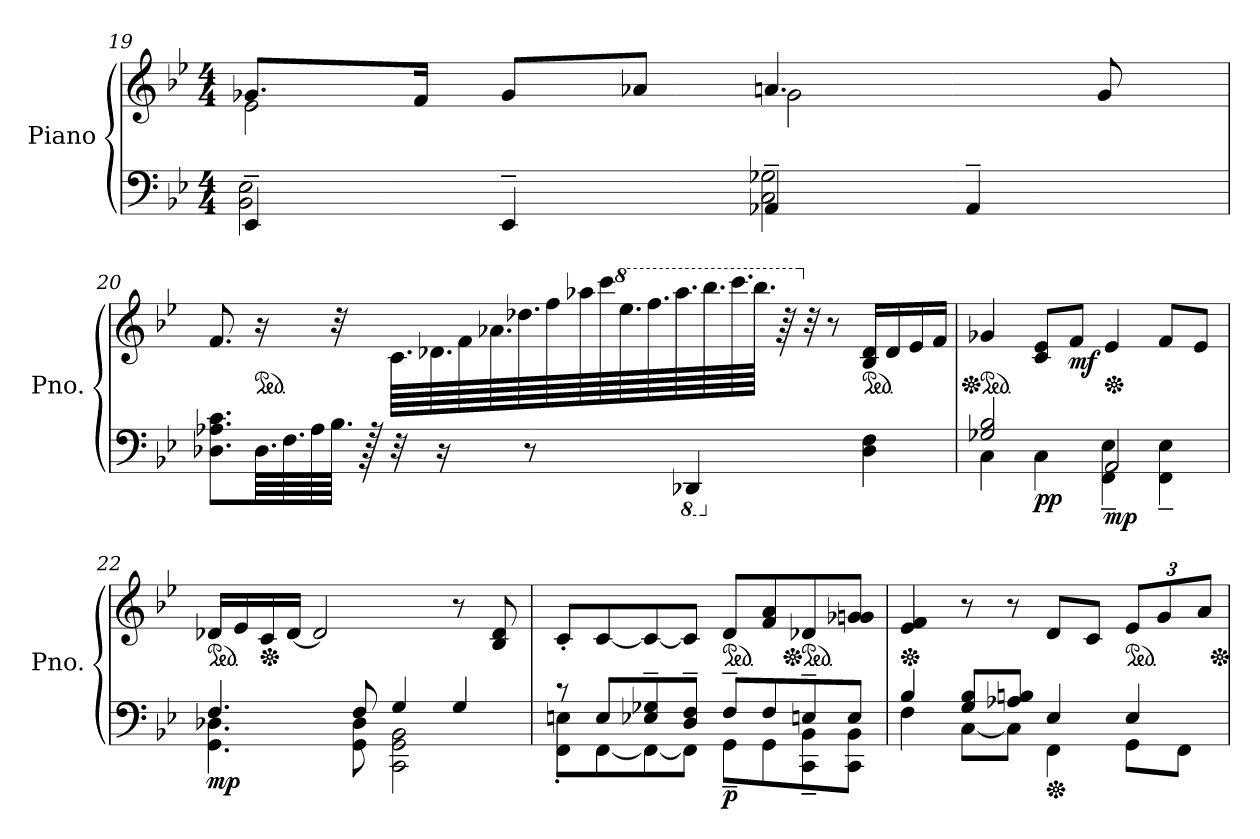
**kern	**kern	**dynam
*part1	*part1	*part1
*staff2	*staff1	*staff1/2
*I"Piano	*	*
*I'Pno.	*	*
*clefF4	*clefG2	*
*k[b-e-]	*k[b-e-]	*
*M4/4	*M4/4	*
=19	=19	=19
*^	*^	*
4EE-~/	2BB-\ 2E-\	8.g-X/L	2e-\	.
.	.	16f/Jk	.	.
4EE-~/	.	8g-/L	.	.
.	.	8a-X/J	.	.
4AA-X~/	2C\ 2G-X\	4.an/	2g-\	.
4AA-~/	.	.	.	.
.	.	8g-/	.	.
*v	*v	*	*	*
*	*v	*v	*
!!LO:LB:g=z
=20	=20	=20
8.D-X\ 8.A-X\ 8.c\L	8.f/	.
*	*ped	*
64.D-\LLL	16r	.
64.F\	.	.
64A-\	.	.
64.B-\JJJJ	32r	.
128r	.	.
32r	64.c\LLLL	.
.	64.d-X\	.
16r	.	.
.	64f\	.
.	64.a-X\	.
.	64.dd-X\	.
8r	.	.
.	64ff\	.
.	64aa-X\	.
.	64ccc\	.
*	*8va	*
.	64.eee-\	.
.	64.fff\	.
.	64.aaa-\	.
*8ba	*	*
4DDD-X/	.	.
.	64.bbb-\	.
.	64.cccc\	.
.	64.bbb-\JJJJ	.
.	64r	.
*	*X8va	*
.	32r	.
.	8r	.
*X8ba	*	*
*	*ped	*
4D-\ 4F\	16B-/ 16d-/LL	.
.	16d-/	.
.	16e-/	.
.	16f/JJ	.
!!LO:LB:g=z
=21	=21	=21
*^	*	*
*	*	*Xped	*
*	*	*ped	*
*v	*v	*	*
*	*MM56	*
*^	*	*
2G-X/ 2B-/	4C\	4g-X/	.
!	!	!	!LO:DY:b=2
!	!	!	!LO:DY:n=1:b
.	4C\	8c/ 8e-/L	p p
!	!	!	!LO:DY:n=2:b
.	.	8f/J	mf
*	*	*Xped	*
!	!	!	!LO:DY:n=3:b=2
2AA/	4FF\~ 4E-\~	4e-/	mp
!	!	!	!LO:DY:n=4:b=2
!	!	!	!LO:DY:n=5:b
.	4FF\~ 4E-\~	8f/L	p mf
.	.	8e-/J	.
=22	=22	=22	=22
*	*	*ped	*
!	!	!	!LO:DY:b=2
4.F/	4.GG\ 4.D-X\	16d-X/LL	mp
.	.	16e-/	.
*	*	*Xped	*
.	.	16c/	.
.	.	[16d-/JJ	.
.	.	2d-/]	.
8F/	8GG\ 8D-\	.	.
4G/	2CC\ 2GG\ 2BB-\	.	.
4G/	.	8r	.
.	.	8B-/ 8d-/	.
!!LO:LB:g=z
=23	=23	=23	=23
8r	8FF\' 8En\'L	8c'/L	.
8E/L	[8FF\	[8c/	.
8E-X/~ 8G-X/~	8FF\_	8c/_	.
8D/~ 8F/~J	8FF\J]	8c/J]	.
*	*	*ped	*
!	!	!	!LO:DY:b=2
8F~/L	8GG~\L	8d/L	p
8F/	8GG\	8f/ 8a/	.
*	*	*Xped	*
*	*	*ped	*
8En~/	8CC\~ 8BB-\~	8d-X/	.
8E/J	8CC\ 8BB-\J	8g-X/ 8gn/J	.
!!LO:PB:g=z
=24	=24	=24	=24
*	*	*Xped	*
!	!	!	!LO:DY:b=2
!	!	!	!LO:DY:n=1:b
4B-/	4F\	4e-/ 4f/	p mp
!	!	!	!LO:DY:n=2:b=2
!	!	!	!LO:DY:n=3:b
8G/ 8B-/L	[8C\L	8r	mp mf
8A-X/ 8Bn/J	8C\J]	8r	.
*Xped	*	*	*
4E-/	4FF\	8d/L	.
.	.	8c/J	.
*	*	*ped	*
*	*	*Xbrackettup	*
4E-/	8GG\L	12e-/L	.
.	.	12g/	.
.	8FF\J	.	.
.	.	12a/J	.
*v	*v	*	*
*	*Xped	*
=	=	=
*-	*-	*-
